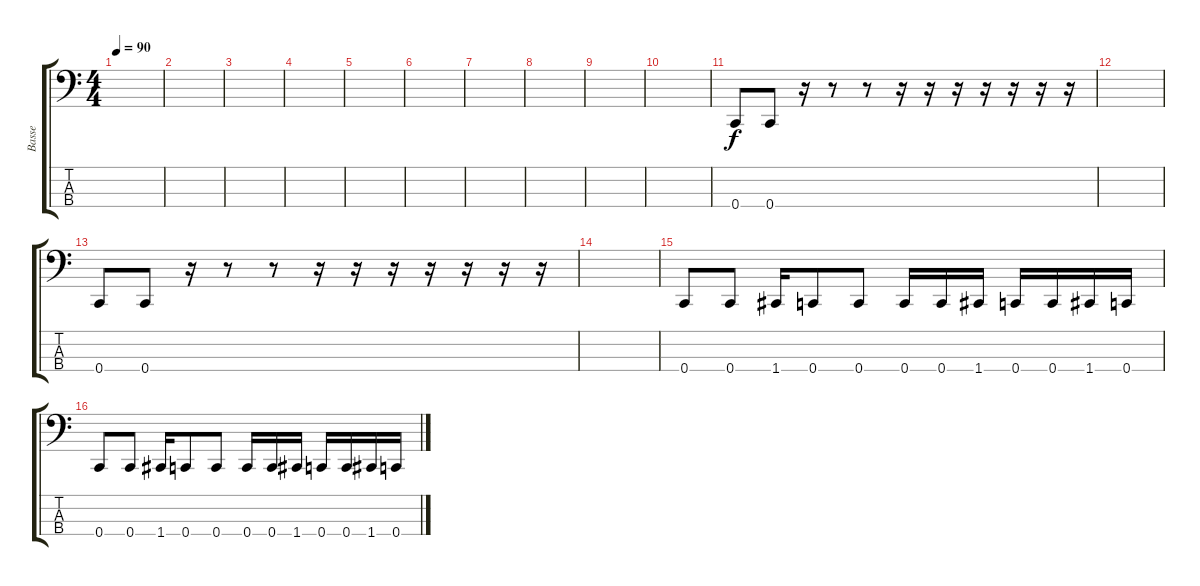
\track ("Basse" "Basse") {instrument electricbassfinger}
\staff {score tabs}
\tuning (F2 C2 G1 C1) {hide}
\ts (4 4)
\tempo 90
\clef f4
\ks c
|
|
|
|
|
|
|
|
|
|
0.4.8 0.4.8 r.16 r.8 r.8 r.16 r.16 r.16 r.16 r.16 r.16 r.16 |
|
0.4.8 0.4.8 r.16 r.8 r.8 r.16 r.16 r.16 r.16 r.16 r.16 r.16 |
|
0.4.8 0.4.8 1.4.16 0.4.8 0.4.8 0.4.16 0.4.16 1.4.16 0.4.16 0.4.16 1.4.16 0.4.16 |
0.4.8 0.4.8 1.4.16 0.4.8 0.4.8 0.4.16 0.4.16 1.4.16 0.4.16 0.4.16 1.4.16 0.4.16
